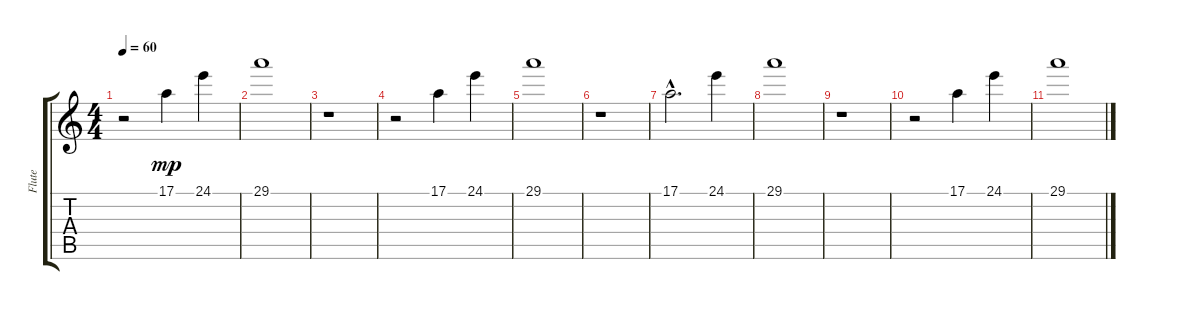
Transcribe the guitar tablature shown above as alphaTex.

\track ("Flute" "Flute") {instrument flute}
\staff {score tabs}
\tuning (E4 B3 G3 D3 A2 E2) {hide}
\ts (4 4)
\tempo 60
\clef g2
\ks c
r.2{dy mp} 17.1.4 24.1.4 |
29.1.1 |
r.1 |
r.2 17.1.4 24.1.4 |
29.1.1 |
r.1 |
17.1{hac}.2{d} 24.1.4 |
29.1.1 |
r.1 |
r.2 17.1.4 24.1.4 |
29.1.1
